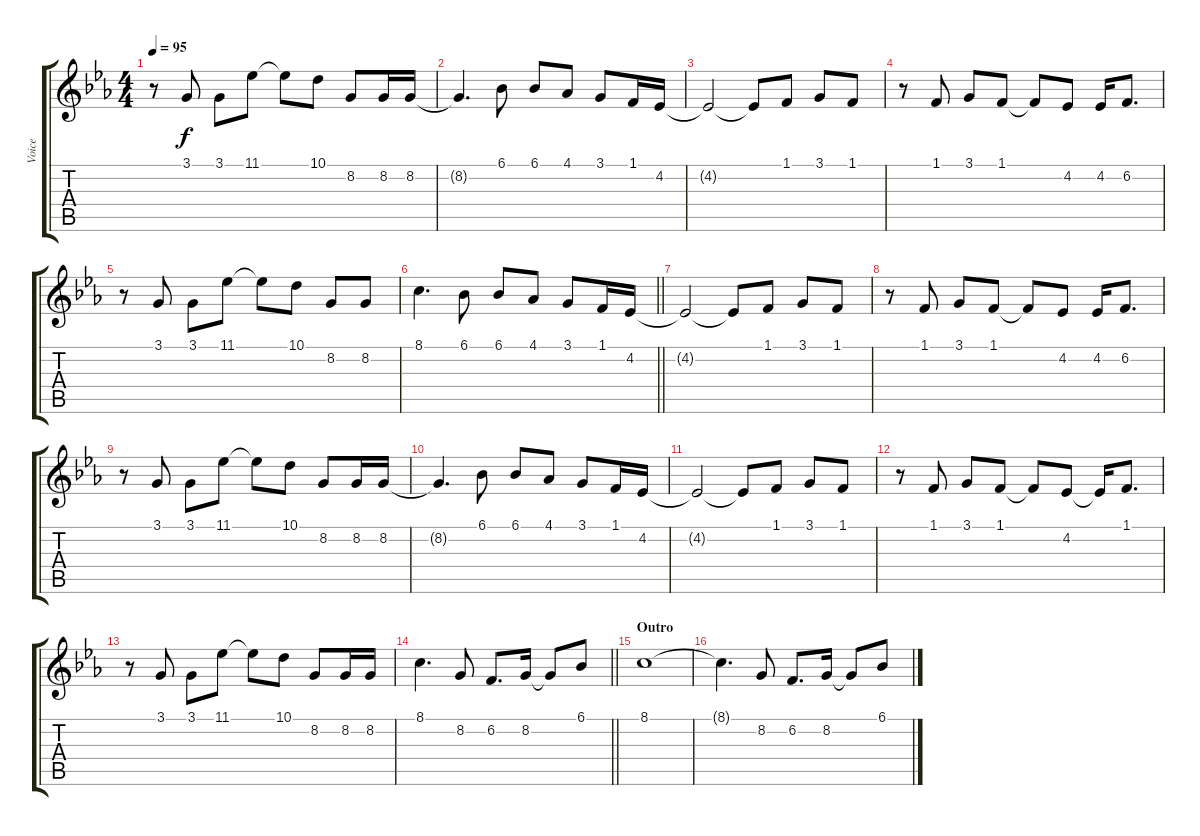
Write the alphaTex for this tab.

\track ("Voice" "Voice") {instrument fx5brightness}
\staff {score tabs}
\tuning (E4 B3 G3 D3 A2 E2) {hide}
\ts (4 4)
\tempo 95
\clef g2
\ks eb
r.8{dy f} 3.1.8 3.1.8 11.1.8 11.1{t}.8 10.1.8 8.2.8 8.2.16 8.2.16 |
8.2{t}.4{d} 6.1.8 6.1.8 4.1.8 3.1.8 1.1.16 4.2.16 |
4.2{t}.2 4.2{t}.8 1.1.8 3.1.8 1.1.8 |
r.8 1.1.8 3.1.8 1.1.8 1.1{t}.8 4.2.8 4.2.16 6.2.8{d} |
r.8 3.1.8 3.1.8 11.1.8 11.1{t}.8 10.1.8 8.2.8 8.2.8 |
\barLineRight lightlight
8.1.4{d} 6.1.8 6.1.8 4.1.8 3.1.8 1.1.16 4.2.16 |
\section ("" "")
4.2{t}.2 4.2{t}.8 1.1.8 3.1.8 1.1.8 |
r.8 1.1.8 3.1.8 1.1.8 1.1{t}.8 4.2.8 4.2.16 6.2.8{d} |
r.8 3.1.8 3.1.8 11.1.8 11.1{t}.8 10.1.8 8.2.8 8.2.16 8.2.16 |
8.2{t}.4{d} 6.1.8 6.1.8 4.1.8 3.1.8 1.1.16 4.2.16 |
4.2{t}.2 4.2{t}.8 1.1.8 3.1.8 1.1.8 |
r.8 1.1.8 3.1.8 1.1.8 1.1{t}.8 4.2.8 4.2{t}.16 1.1.8{d} |
r.8 3.1.8 3.1.8 11.1.8 11.1{t}.8 10.1.8 8.2.8 8.2.16 8.2.16 |
\barLineRight lightlight
8.1.4{d} 8.2.8 6.2.8{d} 8.2.16 8.2{t}.8 6.1.8 |
\section ("" "Outro")
8.1.1 |
8.1{t}.4{d} 8.2.8 6.2.8{d} 8.2.16 8.2{t}.8 6.1.8
